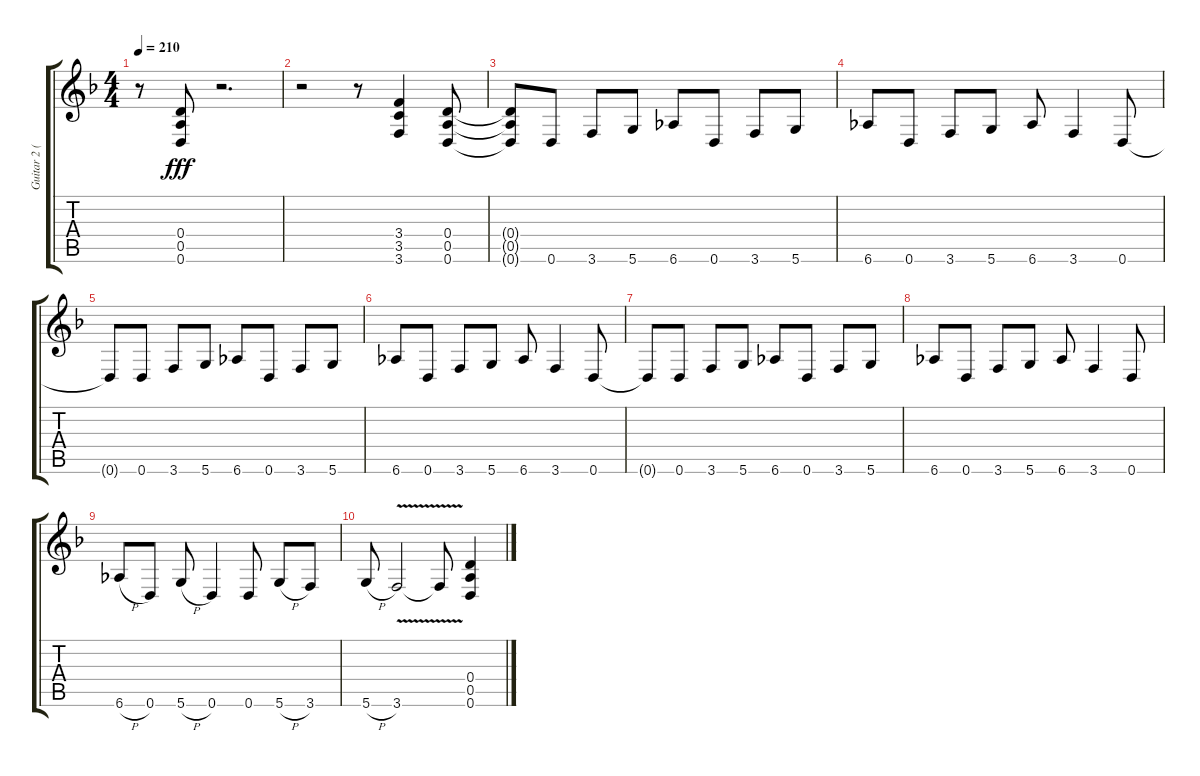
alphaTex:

\track ("Guitar 2 (Dist.)" "Guitar 2 (") {instrument distortionguitar}
\staff {score tabs}
\tuning (E4 B3 G3 D3 A2 D2) {hide}
\ts (4 4)
\tempo 210
\clef g2
\ks f
r.8{dy f} (0.4 0.5 0.6).8{dy fff} r.2{d} |
r.2 r.8 (3.4 3.5 3.6).4 (0.4 0.5 0.6).8 |
(0.4{t} 0.5{t} 0.6{t}).8 0.6.8 3.6.8 5.6.8 6.6.8 0.6.8 3.6.8 5.6.8 |
6.6.8 0.6.8 3.6.8 5.6.8 6.6.8 3.6.4 0.6.8 |
0.6{t}.8 0.6.8 3.6.8 5.6.8 6.6.8 0.6.8 3.6.8 5.6.8 |
6.6.8 0.6.8 3.6.8 5.6.8 6.6.8 3.6.4 0.6.8 |
0.6{t}.8 0.6.8 3.6.8 5.6.8 6.6.8 0.6.8 3.6.8 5.6.8 |
6.6.8 0.6.8 3.6.8 5.6.8 6.6.8 3.6.4 0.6.8 |
6.6{h}.8 0.6.8 5.6{h}.8 0.6.4 0.6.8 5.6{h}.8 3.6.8 |
5.6{h}.8 3.6{v}.2 3.6{t}.8 (0.4 0.5 0.6).4
